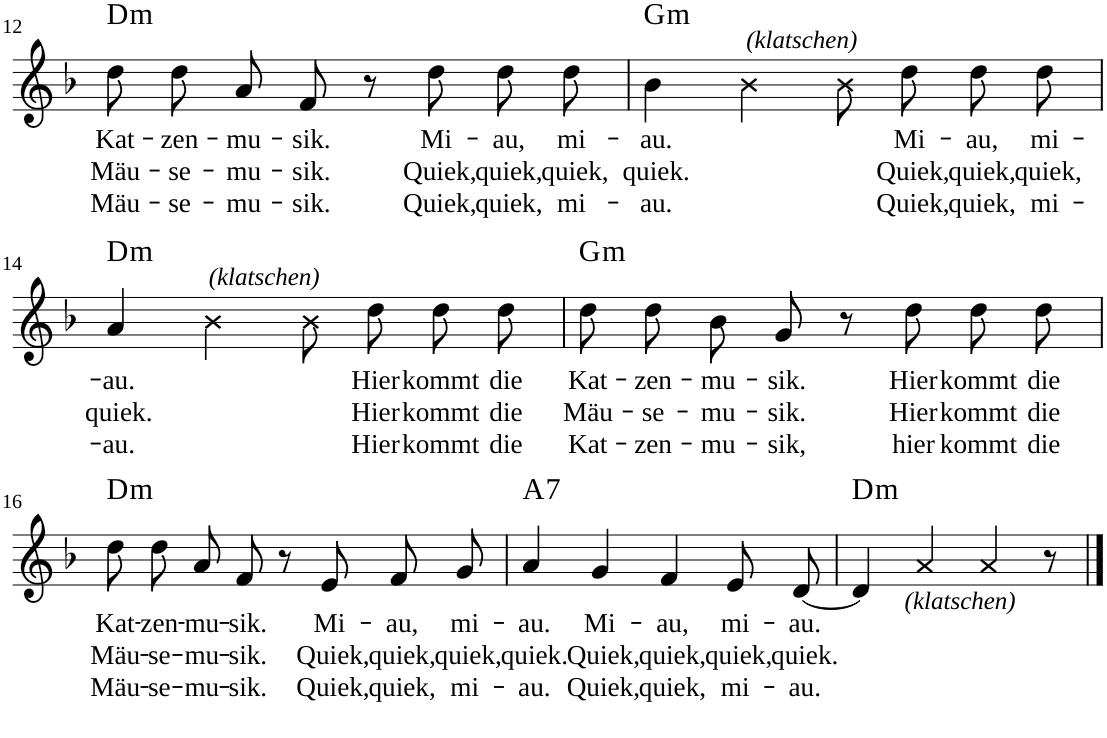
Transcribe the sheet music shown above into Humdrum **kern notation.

**kern	**text	**text	**text	**harte
*part1	*part1	*part1	*part1	*part1
*staff1	*staff1	*staff1	*staff1	*
!!LO:PB:g=z
*clefG2	*	*	*	*
*k[b-]	*	*	*	*
*F:	*	*	*	*
*M4/4	*	*	*	*
*met(c)	*	*	*	*
=12	=12	=12	=12	=12
!	!LO:LY:b	!LO:LY:b	!LO:LY:b	!LO:H:kt=m
8dd\L	Kat-	Mäu-	Mäu-	D:min
!	!LO:LY:b	!LO:LY:b	!LO:LY:b	!
8dd\J	-zen-	-se-	-se-	.
!	!LO:LY:b	!LO:LY:b	!LO:LY:b	!
8a/L	-mu-	-mu-	-mu-	.
!	!LO:LY:b	!LO:LY:b	!LO:LY:b	!
8f/J	-sik.	-sik.	-sik.	.
8r	.	.	.	.
!	!LO:LY:b	!LO:LY:b	!LO:LY:b	!
8dd\	Mi-	Quiek,	Quiek,	.
!	!LO:LY:b	!LO:LY:b	!LO:LY:b	!
8dd\L	-au,	quiek,	quiek,	.
!	!LO:LY:b	!LO:LY:b	!LO:LY:b	!
8dd\J	mi-	quiek,	mi-	.
=13	=13	=13	=13	=13
!	!LO:LY:b	!LO:LY:b	!LO:LY:b	!LO:H:kt=m
4b-\	-au.	quiek.	-au.	G:min
!LO:TX:a:i:t=(klatschen)	!	!	!	!
4b-\	.	.	.	.
8b-\L	.	.	.	.
!	!LO:LY:b	!LO:LY:b	!LO:LY:b	!
8dd\J	Mi-	Quiek,	Quiek,	.
!	!LO:LY:b	!LO:LY:b	!LO:LY:b	!
8dd\L	-au,	quiek,	quiek,	.
!	!LO:LY:b	!LO:LY:b	!LO:LY:b	!
8dd\J	mi-	quiek,	mi-	.
!!LO:LB:g=z
=14	=14	=14	=14	=14
!	!LO:LY:b	!LO:LY:b	!LO:LY:b	!LO:H:kt=m
4a/	-au.	quiek.	-au.	D:min
!LO:TX:a:i:t=(klatschen)	!	!	!	!
4b-\	.	.	.	.
8b-\L	.	.	.	.
!	!LO:LY:b	!LO:LY:b	!LO:LY:b	!
8dd\J	Hier	Hier	Hier	.
!	!LO:LY:b	!LO:LY:b	!LO:LY:b	!
8dd\L	kommt	kommt	kommt	.
!	!LO:LY:b	!LO:LY:b	!LO:LY:b	!
8dd\J	die	die	die	.
=15	=15	=15	=15	=15
!	!LO:LY:b	!LO:LY:b	!LO:LY:b	!LO:H:kt=m
8dd\L	Kat-	Mäu-	Kat-	G:min
!	!LO:LY:b	!LO:LY:b	!LO:LY:b	!
8dd\J	-zen-	-se-	-zen-	.
!	!LO:LY:b	!LO:LY:b	!LO:LY:b	!
8b-/L	-mu-	-mu-	-mu-	.
!	!LO:LY:b	!LO:LY:b	!LO:LY:b	!
8g/J	-sik.	-sik.	-sik,	.
8r	.	.	.	.
!	!LO:LY:b	!LO:LY:b	!LO:LY:b	!
8dd\	Hier	Hier	hier	.
!	!LO:LY:b	!LO:LY:b	!LO:LY:b	!
8dd\L	kommt	kommt	kommt	.
!	!LO:LY:b	!LO:LY:b	!LO:LY:b	!
8dd\J	die	die	die	.
!!LO:LB:g=z
=16	=16	=16	=16	=16
!	!LO:LY:b	!LO:LY:b	!LO:LY:b	!LO:H:kt=m
8dd\L	Kat-	Mäu-	Mäu-	D:min
!	!LO:LY:b	!LO:LY:b	!LO:LY:b	!
8dd\J	-zen-	-se-	-se-	.
!	!LO:LY:b	!LO:LY:b	!LO:LY:b	!
8a/L	-mu-	-mu-	-mu-	.
!	!LO:LY:b	!LO:LY:b	!LO:LY:b	!
8f/J	-sik.	-sik.	-sik.	.
8r	.	.	.	.
!	!LO:LY:b	!LO:LY:b	!LO:LY:b	!
8e/	Mi-	Quiek,	Quiek,	.
!	!LO:LY:b	!LO:LY:b	!LO:LY:b	!
8f/L	-au,	quiek,	quiek,	.
!	!LO:LY:b	!LO:LY:b	!LO:LY:b	!
8g/J	mi-	quiek,	mi-	.
=17	=17	=17	=17	=17
!	!LO:LY:b	!LO:LY:b	!LO:LY:b	!LO:H:kt=7
4a/	-au.	quiek.	-au.	A:7
!	!LO:LY:b	!LO:LY:b	!LO:LY:b	!
4g/	Mi-	Quiek,	Quiek,	.
!	!LO:LY:b	!LO:LY:b	!LO:LY:b	!
4f/	-au,	quiek,	quiek,	.
!	!LO:LY:b	!LO:LY:b	!LO:LY:b	!
8e/L	mi-	quiek,	mi-	.
!	!LO:LY:b	!LO:LY:b	!LO:LY:b	!
[8d/J	-au.	quiek.	-au.	.
=18	=18	=18	=18	=18
!	!	!	!	!LO:H:kt=m
4d/]	.	.	.	D:min
!LO:TX:b:i:t=(klatschen)	!	!	!	!
4a/	.	.	.	.
4a/	.	.	.	.
8r	.	.	.	.
==	==	==	==	==
*-	*-	*-	*-	*-
